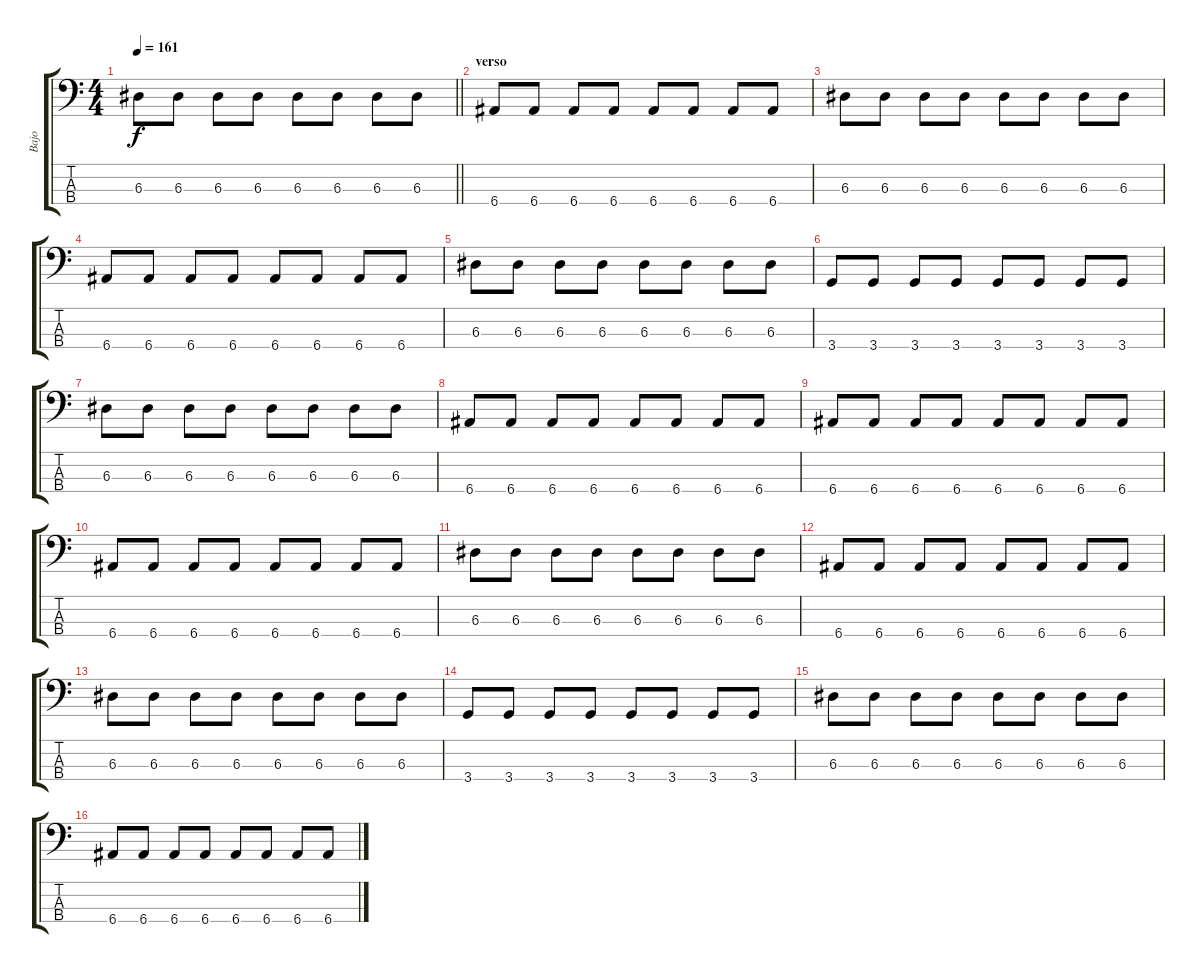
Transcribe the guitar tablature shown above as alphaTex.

\track ("Bajo" "Bajo") {instrument electricbassfinger}
\staff {score tabs}
\tuning (G2 D2 A1 E1) {hide}
\ts (4 4)
\tempo 161
\clef f4
\barLineRight lightlight
\ks c
6.3.8{dy f} 6.3.8 6.3.8 6.3.8 6.3.8 6.3.8 6.3.8 6.3.8 |
\section ("" "verso")
6.4.8 6.4.8 6.4.8 6.4.8 6.4.8 6.4.8 6.4.8 6.4.8 |
6.3.8 6.3.8 6.3.8 6.3.8 6.3.8 6.3.8 6.3.8 6.3.8 |
6.4.8 6.4.8 6.4.8 6.4.8 6.4.8 6.4.8 6.4.8 6.4.8 |
6.3.8 6.3.8 6.3.8 6.3.8 6.3.8 6.3.8 6.3.8 6.3.8 |
3.4.8 3.4.8 3.4.8 3.4.8 3.4.8 3.4.8 3.4.8 3.4.8 |
6.3.8 6.3.8 6.3.8 6.3.8 6.3.8 6.3.8 6.3.8 6.3.8 |
6.4.8 6.4.8 6.4.8 6.4.8 6.4.8 6.4.8 6.4.8 6.4.8 |
6.4.8 6.4.8 6.4.8 6.4.8 6.4.8 6.4.8 6.4.8 6.4.8 |
6.4.8 6.4.8 6.4.8 6.4.8 6.4.8 6.4.8 6.4.8 6.4.8 |
6.3.8 6.3.8 6.3.8 6.3.8 6.3.8 6.3.8 6.3.8 6.3.8 |
6.4.8 6.4.8 6.4.8 6.4.8 6.4.8 6.4.8 6.4.8 6.4.8 |
6.3.8 6.3.8 6.3.8 6.3.8 6.3.8 6.3.8 6.3.8 6.3.8 |
3.4.8 3.4.8 3.4.8 3.4.8 3.4.8 3.4.8 3.4.8 3.4.8 |
6.3.8 6.3.8 6.3.8 6.3.8 6.3.8 6.3.8 6.3.8 6.3.8 |
6.4.8 6.4.8 6.4.8 6.4.8 6.4.8 6.4.8 6.4.8 6.4.8
